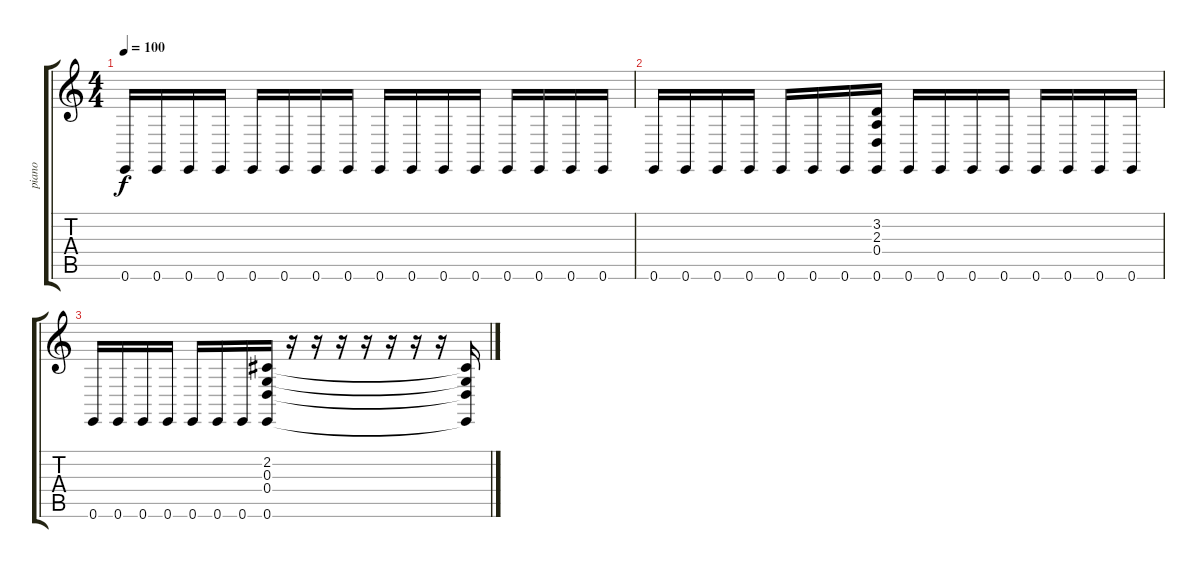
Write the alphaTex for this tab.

\track ("piano" "piano") {instrument acousticgrandpiano}
\staff {score tabs}
\tuning (E4 B3 G3 D3 A2 E2) {hide}
\ts (4 4)
\tempo 100
\clef g2
\ks c
0.6.16{dy f} 0.6.16 0.6.16 0.6.16 0.6.16 0.6.16 0.6.16 0.6.16 0.6.16 0.6.16 0.6.16 0.6.16 0.6.16 0.6.16 0.6.16 0.6.16 |
0.6.16 0.6.16 0.6.16 0.6.16 0.6.16 0.6.16 0.6.16 (3.2{t} 2.3{t} 0.4{t} 0.6).16 0.6.16 0.6.16 0.6.16 0.6.16 0.6.16 0.6.16 0.6.16 0.6.16 |
0.6.16 0.6.16 0.6.16 0.6.16 0.6.16 0.6.16 0.6.16 (2.2 0.3 0.4 0.6).16 r.16 r.16 r.16 r.16 r.16 r.16 r.16 (2.2{t} 0.3{t} 0.4{t} 0.6{t}).16
